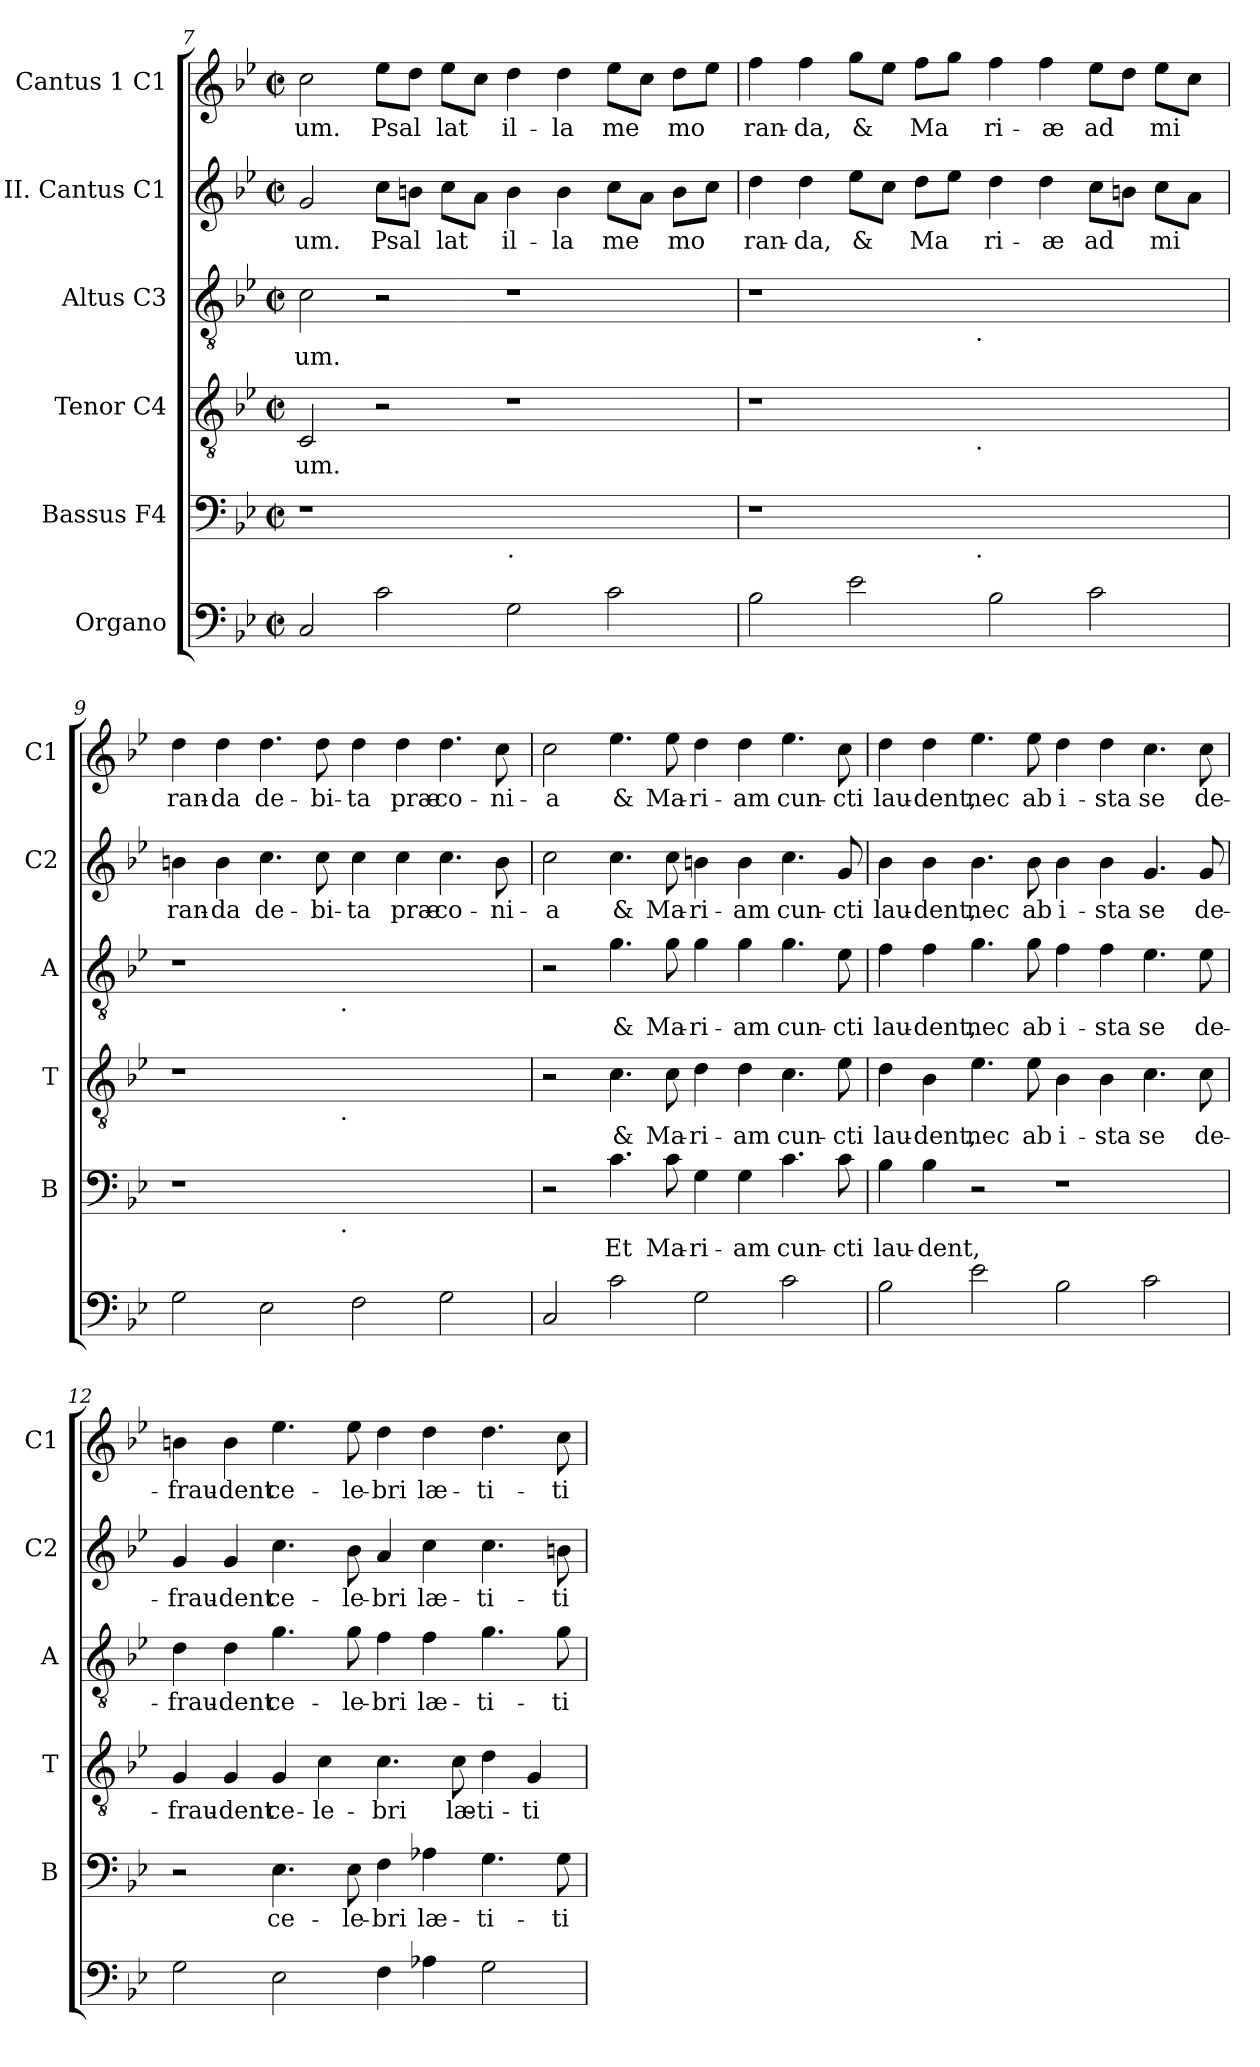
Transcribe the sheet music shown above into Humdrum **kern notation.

**kern	**kern	**text	**kern	**text	**kern	**text	**kern	**text	**kern	**text
*part6	*part5	*part5	*part4	*part4	*part3	*part3	*part2	*part2	*part1	*part1
*staff6	*staff5	*staff5	*staff4	*staff4	*staff3	*staff3	*staff2	*staff2	*staff1	*staff1
*I"Organo	*I"Bassus  F4	*	*I"Tenor  C4	*	*I"Altus  C3	*	*I"II. Cantus  C1	*	*I"Cantus 1  C1	*
*	*I'B	*	*I'T	*	*I'A	*	*I'C2	*	*I'C1	*
!!LO:PB:g=z
*clefF4	*clefF4	*	*clefGv2	*	*clefGv2	*	*clefG2	*	*clefG2	*
*k[b-e-]	*k[b-e-]	*	*k[b-e-]	*	*k[b-e-]	*	*k[b-e-]	*	*k[b-e-]	*
*B-:	*B-:	*	*B-:	*	*B-:	*	*B-:	*	*B-:	*
*M2/2	*M2/2	*	*M2/2	*	*M2/2	*	*M2/2	*	*M2/2	*
*met(c|)	*met(c|)	*	*met(c|)	*	*met(c|)	*	*met(c|)	*	*met(c|)	*
=7	=7	=7	=7	=7	=7	=7	=7	=7	=7	=7
!	!	!	!	!LO:LY:b:cj	!	!LO:LY:b:cj	!	!LO:LY:b:cj	!	!LO:LY:b:cj
2C/	1r	.	2C/	-um.	2c\	-um.	2g/	-um.	2cc\	-um.
!	!	!	!	!	!	!	!	!LO:LY:b:cj	!	!LO:LY:b:cj
2c\	.	.	2r	.	2r	.	8cc\L	Psal-	8ee-\L	Psal-
!	!	!	!	!	!	!	!	!LO:LY:b:cj	!	!LO:LY:b:cj
.	.	.	.	.	.	.	8bn\J	--	8dd\J	--
!	!	!	!	!	!	!	!	!LO:LY:b:cj	!	!LO:LY:b:cj
.	.	.	.	.	.	.	8cc\L	-lat	8ee-\L	-lat
!	!	!	!	!	!	!	!	!LO:LY:b:cj	!	!LO:LY:b:cj
.	.	.	.	.	.	.	8a\J	.	8cc\J	.
!	!LO:TX:b:t=.	!	!	!	!	!	!	!	!	!
!	!	!	!	!	!	!	!	!LO:LY:b:cj	!	!LO:LY:b:cj
2G\	1ryy	.	1r	.	1r	.	4b\	il-	4dd\	il-
!	!	!	!	!	!	!	!	!LO:LY:b:cj	!	!LO:LY:b:cj
.	.	.	.	.	.	.	4b\	-la	4dd\	-la
!	!	!	!	!	!	!	!	!LO:LY:b:cj	!	!LO:LY:b:cj
2c\	.	.	.	.	.	.	8cc\L	me-	8ee-\L	me-
!	!	!	!	!	!	!	!	!LO:LY:b:cj	!	!LO:LY:b:cj
.	.	.	.	.	.	.	8a\J	--	8cc\J	--
!	!	!	!	!	!	!	!	!LO:LY:b:cj	!	!LO:LY:b:cj
.	.	.	.	.	.	.	8b\L	-mo-	8dd\L	-mo-
!	!	!	!	!	!	!	!	!LO:LY:b:cj	!	!LO:LY:b:cj
.	.	.	.	.	.	.	8cc\J	--	8ee-\J	--
=8	=8	=8	=8	=8	=8	=8	=8	=8	=8	=8
!	!	!	!	!	!	!	!	!LO:LY:b:cj	!	!LO:LY:b:cj
*	*^	*	*^	*	*^	*	*	*	*	*
2B-\	1r	2ryy	.	1r	2ryy	.	1r	2ryy	.	4dd\	-ran-	4ff\	-ran-
!	!	!	!	!	!	!	!	!	!	!	!LO:LY:b:cj	!	!LO:LY:b:cj
.	.	.	.	.	.	.	.	.	.	4dd\	-da,	4ff\	-da,
!	!	!	!	!	!	!	!	!	!	!	!LO:LY:b:cj	!	!LO:LY:b:cj
2e-\	.	4...ryy	.	.	4...ryy	.	.	4...ryy	.	8ee-\L	&	8gg\L	&
!	!	!	!	!	!	!	!	!	!	!	!LO:LY:b:cj	!	!LO:LY:b:cj
.	.	.	.	.	.	.	.	.	.	8cc\J	.	8ee-\J	.
!	!	!	!	!	!	!	!	!	!	!	!LO:LY:b:cj	!	!LO:LY:b:cj
.	.	.	.	.	.	.	.	.	.	8dd\L	Ma-	8ff\L	Ma-
!	!	!	!	!	!	!	!	!	!	!	!LO:LY:b:cj	!	!LO:LY:b:cj
.	.	.	.	.	.	.	.	.	.	8ee-\J	--	8gg\J	--
!	!	!	!	!	!	!	!	!LO:TX:b:t=.	!	!	!	!	!
!	!	!	!	!	!LO:TX:b:t=.	!	!	!	!	!	!	!	!
!	!	!LO:TX:b:t=.	!	!	!	!	!	!	!	!	!	!	!
.	.	1ryy	.	.	1ryy	.	.	1ryy	.	.	.	.	.
!	!	!	!	!	!	!	!	!	!	!	!LO:LY:b:cj	!	!LO:LY:b:cj
2B-\	1ryy	.	.	1ryy	.	.	1ryy	.	.	4dd\	-ri-	4ff\	-ri-
!	!	!	!	!	!	!	!	!	!	!	!LO:LY:b:cj	!	!LO:LY:b:cj
.	.	.	.	.	.	.	.	.	.	4dd\	-æ	4ff\	-æ
!	!	!	!	!	!	!	!	!	!	!	!LO:LY:b:cj	!	!LO:LY:b:cj
2c\	.	.	.	.	.	.	.	.	.	8cc\L	ad-	8ee-\L	ad-
!	!	!	!	!	!	!	!	!	!	!	!LO:LY:b:cj	!	!LO:LY:b:cj
.	.	.	.	.	.	.	.	.	.	8bn\J	--	8dd\J	--
!	!	!	!	!	!	!	!	!	!	!	!LO:LY:b:cj	!	!LO:LY:b:cj
.	.	.	.	.	.	.	.	.	.	8cc\L	-mi-	8ee-\L	-mi-
!	!	!	!	!	!	!	!	!	!	!	!LO:LY:b:cj	!	!LO:LY:b:cj
.	.	.	.	.	.	.	.	.	.	8a\J	--	8cc\J	--
.	.	32ryy	.	.	32ryy	.	.	32ryy	.	.	.	.	.
=9	=9	=9	=9	=9	=9	=9	=9	=9	=9	=9	=9	=9	=9
!	!	!	!	!	!	!	!	!	!	!	!LO:LY:b:cj	!	!LO:LY:b:cj
2G\	1r	2ryy	.	1r	2ryy	.	1r	2ryy	.	4bn\	-ran-	4dd\	-ran-
!	!	!	!	!	!	!	!	!	!	!	!LO:LY:b:cj	!	!LO:LY:b:cj
.	.	.	.	.	.	.	.	.	.	4b\	-da	4dd\	-da
!	!	!	!	!	!	!	!	!	!	!	!LO:LY:b:cj	!	!LO:LY:b:cj
2E-\	.	4...ryy	.	.	4...ryy	.	.	4...ryy	.	4.cc\	de-	4.dd\	de-
!	!	!	!	!	!	!	!	!	!	!	!LO:LY:b:cj	!	!LO:LY:b:cj
.	.	.	.	.	.	.	.	.	.	8cc\	-bi-	8dd\	-bi-
!	!	!	!	!	!	!	!	!LO:TX:b:t=.	!	!	!	!	!
!	!	!	!	!	!LO:TX:b:t=.	!	!	!	!	!	!	!	!
!	!	!LO:TX:b:t=.	!	!	!	!	!	!	!	!	!	!	!
.	.	1ryy	.	.	1ryy	.	.	1ryy	.	.	.	.	.
!	!	!	!	!	!	!	!	!	!	!	!LO:LY:b:cj	!	!LO:LY:b:cj
2F\	1ryy	.	.	1ryy	.	.	1ryy	.	.	4cc\	-ta	4dd\	-ta
!	!	!	!	!	!	!	!	!	!	!	!LO:LY:b:cj	!	!LO:LY:b:cj
.	.	.	.	.	.	.	.	.	.	4cc\	præ-	4dd\	præ-
!	!	!	!	!	!	!	!	!	!	!	!LO:LY:b:cj	!	!LO:LY:b:cj
2G\	.	.	.	.	.	.	.	.	.	4.cc\	-co-	4.dd\	-co-
!	!	!	!	!	!	!	!	!	!	!	!LO:LY:b:cj	!	!LO:LY:b:cj
.	.	.	.	.	.	.	.	.	.	8b\	-ni-	8cc\	-ni-
.	.	32ryy	.	.	32ryy	.	.	32ryy	.	.	.	.	.
!!LO:PB:g=z
=10	=10	=10	=10	=10	=10	=10	=10	=10	=10	=10	=10	=10	=10
!	!	!	!	!	!	!	!	!	!	!	!LO:LY:b:cj	!	!LO:LY:b:cj
*	*v	*v	*	*	*	*	*v	*v	*	*	*	*	*
*	*	*	*v	*v	*	*	*	*	*	*	*
2C/	2r	.	2r	.	2r	.	2cc\	-a	2cc\	-a
!	!	!LO:LY:b:cj	!	!LO:LY:b:cj	!	!LO:LY:b:cj	!	!LO:LY:b:cj	!	!LO:LY:b:cj
2c\	4.c\	Et	4.c\	&	4.g\	&	4.cc\	&	4.ee-\	&
!	!	!LO:LY:b:cj	!	!LO:LY:b:cj	!	!LO:LY:b:cj	!	!LO:LY:b:cj	!	!LO:LY:b:cj
.	8c\	Ma-	8c\	Ma-	8g\	Ma-	8cc\	Ma-	8ee-\	Ma-
!	!	!LO:LY:b:cj	!	!LO:LY:b:cj	!	!LO:LY:b:cj	!	!LO:LY:b:cj	!	!LO:LY:b:cj
2G\	4G\	-ri-	4d\	-ri-	4g\	-ri-	4bn\	-ri-	4dd\	-ri-
!	!	!LO:LY:b:cj	!	!LO:LY:b:cj	!	!LO:LY:b:cj	!	!LO:LY:b:cj	!	!LO:LY:b:cj
.	4G\	-am	4d\	-am	4g\	-am	4b\	-am	4dd\	-am
!	!	!LO:LY:b:cj	!	!LO:LY:b:cj	!	!LO:LY:b:cj	!	!LO:LY:b:cj	!	!LO:LY:b:cj
2c\	4.c\	cun-	4.c\	cun-	4.g\	cun-	4.cc\	cun-	4.ee-\	cun-
!	!	!LO:LY:b:cj	!	!LO:LY:b:cj	!	!LO:LY:b:cj	!	!LO:LY:b:cj	!	!LO:LY:b:cj
.	8c\	-cti	8e-\	-cti	8e-\	-cti	8g/	-cti	8cc\	-cti
=11	=11	=11	=11	=11	=11	=11	=11	=11	=11	=11
!	!	!LO:LY:b:cj	!	!LO:LY:b:cj	!	!LO:LY:b:cj	!	!LO:LY:b:cj	!	!LO:LY:b:cj
2B-\	4B-\	lau-	4d\	lau-	4f\	lau-	4b-\	lau-	4dd\	lau-
!	!	!LO:LY:b:cj	!	!LO:LY:b:cj	!	!LO:LY:b:cj	!	!LO:LY:b:cj	!	!LO:LY:b:cj
.	4B-\	-dent,	4B-\	-dent,	4f\	-dent,	4b-\	-dent,	4dd\	-dent,
!	!	!	!	!LO:LY:b:cj	!	!LO:LY:b:cj	!	!LO:LY:b:cj	!	!LO:LY:b:cj
2e-\	2r	.	4.e-\	nec	4.g\	nec	4.b-\	nec	4.ee-\	nec
!	!	!	!	!LO:LY:b:cj	!	!LO:LY:b:cj	!	!LO:LY:b:cj	!	!LO:LY:b:cj
.	.	.	8e-\	ab	8g\	ab	8b-\	ab	8ee-\	ab
!	!	!	!	!LO:LY:b:cj	!	!LO:LY:b:cj	!	!LO:LY:b:cj	!	!LO:LY:b:cj
2B-\	1r	.	4B-\	i-	4f\	i-	4b-\	i-	4dd\	i-
!	!	!	!	!LO:LY:b:cj	!	!LO:LY:b:cj	!	!LO:LY:b:cj	!	!LO:LY:b:cj
.	.	.	4B-\	-sta	4f\	-sta	4b-\	-sta	4dd\	-sta
!	!	!	!	!LO:LY:b:cj	!	!LO:LY:b:cj	!	!LO:LY:b:cj	!	!LO:LY:b:cj
2c\	.	.	4.c\	se	4.e-\	se	4.g/	se	4.cc\	se
!	!	!	!	!LO:LY:b:cj	!	!LO:LY:b:cj	!	!LO:LY:b:cj	!	!LO:LY:b:cj
.	.	.	8c\	de-	8e-\	de-	8g/	de-	8cc\	de-
=12	=12	=12	=12	=12	=12	=12	=12	=12	=12	=12
!	!	!	!	!LO:LY:b:cj	!	!LO:LY:b:cj	!	!LO:LY:b:cj	!	!LO:LY:b:cj
2G\	2r	.	4G/	-frau-	4d\	-frau-	4g/	-frau-	4bn\	-frau-
!	!	!	!	!LO:LY:b:cj	!	!LO:LY:b:cj	!	!LO:LY:b:cj	!	!LO:LY:b:cj
.	.	.	4G/	-dent	4d\	-dent	4g/	-dent	4b\	-dent
!	!	!LO:LY:b:cj	!	!LO:LY:b:cj	!	!LO:LY:b:cj	!	!LO:LY:b:cj	!	!LO:LY:b:cj
2E-\	4.E-\	ce-	4G/	ce-	4.g\	ce-	4.cc\	ce-	4.ee-\	ce-
!	!	!	!	!LO:LY:b:cj	!	!	!	!	!	!
.	.	.	4c\	-le-	.	.	.	.	.	.
!	!	!LO:LY:b:cj	!	!	!	!LO:LY:b:cj	!	!LO:LY:b:cj	!	!LO:LY:b:cj
.	8E-\	-le-	.	.	8g\	-le-	8b-\	-le-	8ee-\	-le-
!	!	!LO:LY:b:cj	!	!LO:LY:b:cj	!	!LO:LY:b:cj	!	!LO:LY:b:cj	!	!LO:LY:b:cj
4F\	4F\	-bri	4.c\	-bri	4f\	-bri	4a/	-bri	4dd\	-bri
!	!	!LO:LY:b:cj	!	!	!	!LO:LY:b:cj	!	!LO:LY:b:cj	!	!LO:LY:b:cj
4A-X\	4A-X\	læ-	.	.	4f\	læ-	4cc\	læ-	4dd\	læ-
!	!	!	!	!LO:LY:b:cj	!	!	!	!	!	!
.	.	.	8c\	læ-	.	.	.	.	.	.
!	!	!LO:LY:b:cj	!	!LO:LY:b:cj	!	!LO:LY:b:cj	!	!LO:LY:b:cj	!	!LO:LY:b:cj
2G\	4.G\	-ti-	4d\	-ti-	4.g\	-ti-	4.cc\	-ti-	4.dd\	-ti-
!	!	!	!	!LO:LY:b:cj	!	!	!	!	!	!
.	.	.	4G/	-ti-	.	.	.	.	.	.
!	!	!LO:LY:b:cj	!	!	!	!LO:LY:b:cj	!	!LO:LY:b:cj	!	!LO:LY:b:cj
.	8G\	-ti-	.	.	8g\	-ti-	8bn\	-ti-	8cc\	-ti-
=	=	=	=	=	=	=	=	=	=	=
*-	*-	*-	*-	*-	*-	*-	*-	*-	*-	*-
